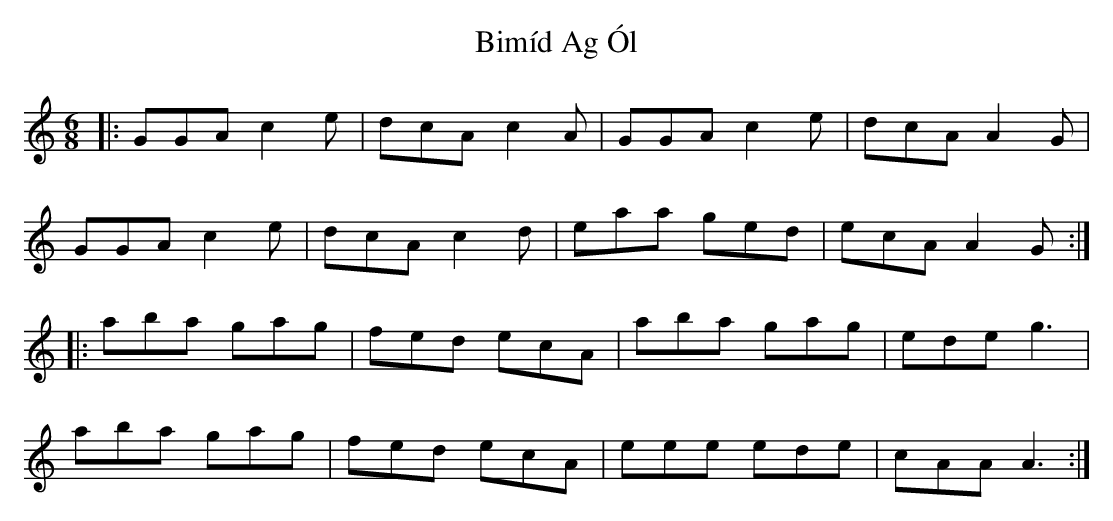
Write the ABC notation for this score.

X:1
T: Bimíd Ag Ól
M: 6/8
L: 1/8
K: Amin
|:GGA c2e|dcA c2A|GGA c2e|dcA A2G|
GGA c2e|dcA c2d|eaa ged|ecA A2G :|
|:aba gag|fed ecA|aba gag|ede g3|
aba gag|fed ecA|eee ede|cAA A3 :|
